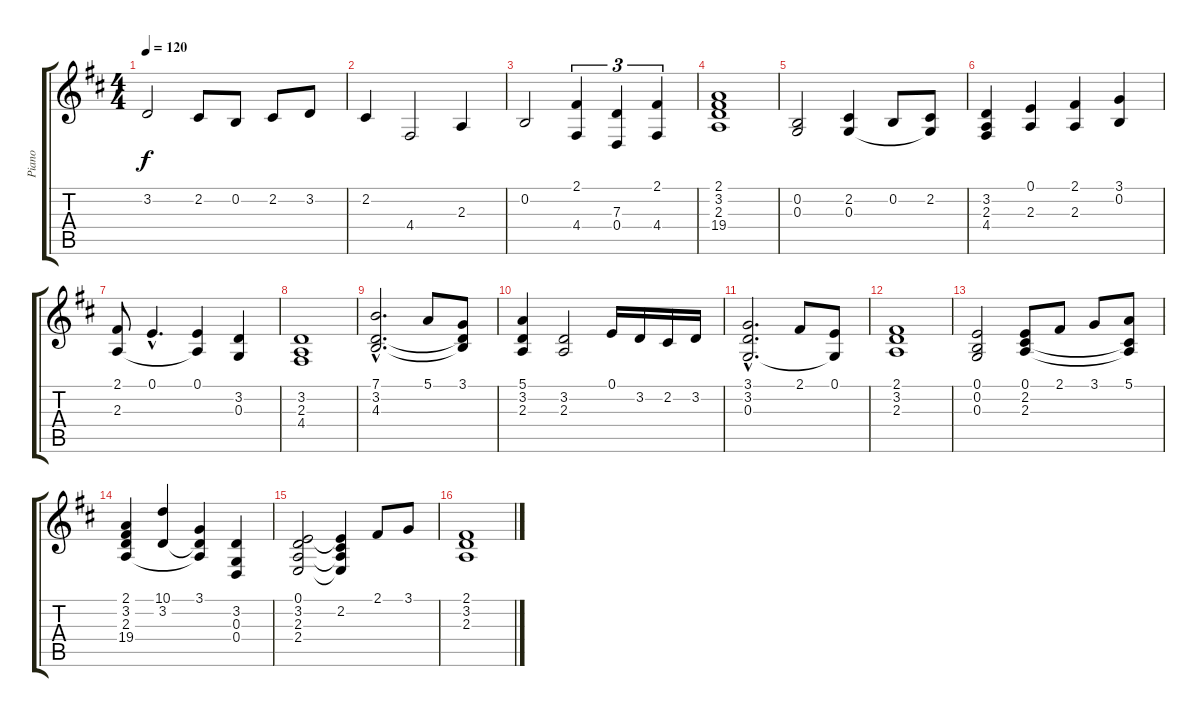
\track ("Piano" "Piano") {instrument brightacousticpiano}
\staff {score tabs}
\tuning (E4 B3 G3 D3 A2 E2) {hide}
\ts (4 4)
\tempo 120
\clef g2
\ks d
3.2.2{dy f} 2.2.8 0.2.8 2.2.8 3.2.8 |
2.2.4 4.4.2 2.3.4 |
0.2.2 (2.1 4.4).4{tu (3 2)} (7.3 0.4).4{tu (3 2)} (2.1 4.4).4{tu (3 2)} |
(2.1 3.2 2.3 19.4).1 |
(0.2 0.3).2 (2.2 0.3).4 0.2.8 (2.2 0.3{t}).8 |
(3.2 2.3 4.4).4 (0.1 2.3).4 (2.1 2.3).4 (3.1 0.2).4 |
(2.1 2.3).8 0.1{hac}.4{d} (0.1 2.3{t}).4 (3.2 0.3).4 |
(3.2 2.3 4.4).1 |
(7.1{hac} 3.2{hac} 4.3{hac}).2{d} 5.1.8 (3.1 3.2{t} 4.3{t}).8 |
(5.1 3.2 2.3).4 (3.2 2.3).2 0.1.16 3.2.16 2.2.16 3.2.16 |
(3.1{hac} 3.2{hac} 0.3{hac}).2{d} 2.1.8 (0.1 0.3{t}).8 |
(2.1 3.2 2.3).1 |
(0.1 0.2 0.3).2 (0.1 2.2 2.3).8 2.1.8 3.1.8 (5.1 2.2{t} 2.3{t}).8 |
(2.1 3.2 2.3 19.4).4 (10.1 3.2).4 (3.1 3.2{t} 2.3{t}).4 (3.2 0.3 0.4).4 |
(0.1 3.2 2.3 2.4).2 (0.1{t} 2.2 2.3{t} 2.4{t}).4 2.1.8 3.1.8 |
(2.1 3.2 2.3).1
